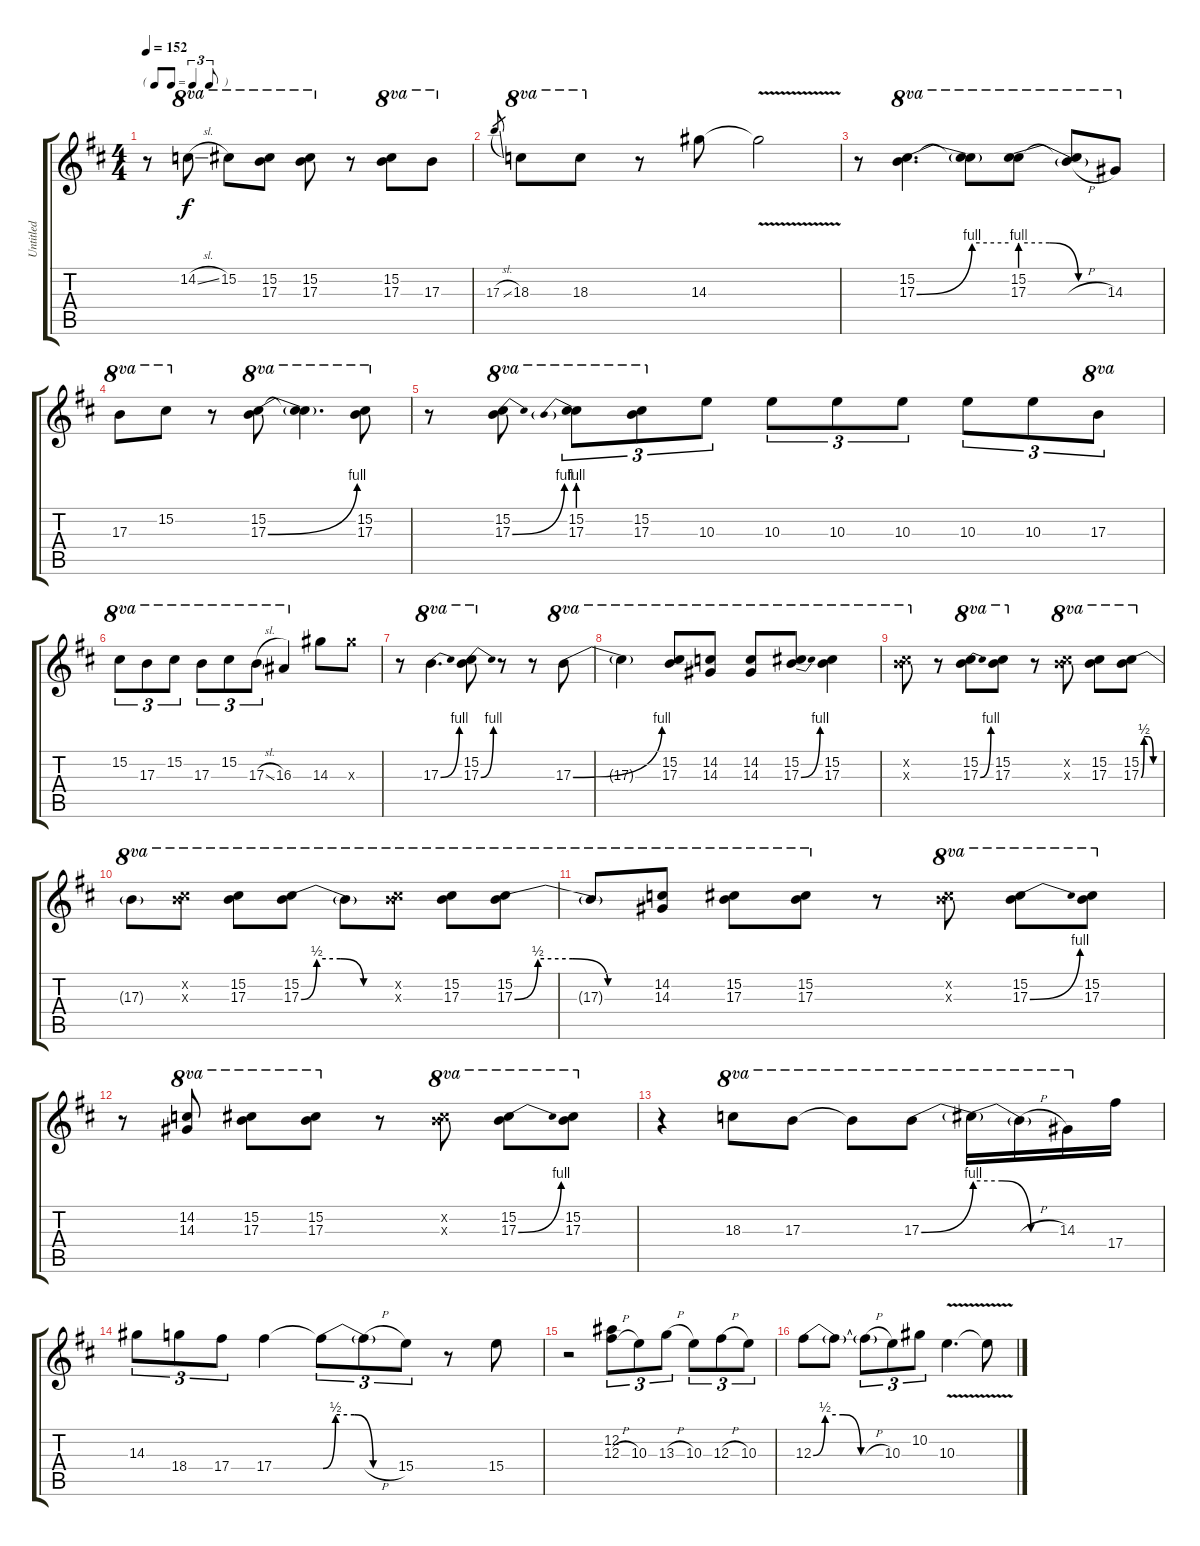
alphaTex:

\track ("Untitled" "Untitled") {instrument distortionguitar}
\staff {score tabs}
\tuning (Eb4 Bb3 Gb3 Db3 Ab2 Eb2) {hide}
\ts (4 4)
\tf triplet8th
\tempo 152
\clef g2
\ks d
r.8{dy f} 14.2{sl}.8{ot 8va} 15.2.8{ot 8va} (15.2 17.3).8{ot 8va} (15.2 17.3).8{ot 8va} r.8 (15.2 17.3).8{ot 8va} 17.3.8{ot 8va} |
17.3{sl}.8{gr} 18.3.8{ot 8va} 18.3.8{ot 8va} r.8 14.3.8 14.3{v t}.2 |
r.8 (15.2 17.3{be (bend 0 0 60 4)}).4{d ot 8va} (15.2{t} 17.3{be (hold 0 4 60 4) t}).8{ot 8va} (15.2 17.3{be (custom 0 4 20 4 40 0 60 0)}).8{ot 8va} (15.2{t} 17.3{h t}).8{ot 8va} 14.3.8{ot 8va} |
17.3.8{ot 8va} 15.2.8{ot 8va} r.8 (15.2 17.3{be (bend 0 0 60 4)}).8{ot 8va} (15.2{t} 17.3{t}).4{d ot 8va} (15.2 17.3).8{ot 8va} |
r.8 (15.2 17.3{be (bend 0 0 60 4)}).8{ot 8va} (15.2 17.3{be (prebend 0 4 60 4)}).8{tu (3 2) ot 8va} (15.2 17.3).8{tu (3 2) ot 8va} 10.3.8{tu (3 2)} 10.3.8{tu (3 2)} 10.3.8{tu (3 2)} 10.3.8{tu (3 2)} 10.3.8{tu (3 2)} 10.3.8{tu (3 2)} 17.3.8{tu (3 2) ot 8va} |
15.2.8{tu (3 2) ot 8va} 17.3.8{tu (3 2) ot 8va} 15.2.8{tu (3 2) ot 8va} 17.3.8{tu (3 2) ot 8va} 15.2.8{tu (3 2) ot 8va} 17.3{sl}.8{tu (3 2) ot 8va} 16.3.4{ot 8va} 14.3.8 14.3{x}.8 |
r.8 17.3{be (bend 0 0 60 4)}.4{d ot 8va} (15.2 17.3{be (bend 0 0 60 4)}).8{ot 8va} r.8 r.8 17.3{be (bend 0 0 60 4)}.8{ot 8va} |
17.3{t}.4{ot 8va} (15.2 17.3).8{ot 8va} (14.2 14.3).8{ot 8va} (14.2 14.3).8{ot 8va} (15.2 17.3{be (bend 0 0 60 4)}).8{ot 8va} (15.2 17.3).4{ot 8va} |
(15.2{x} 17.3{x}).8{ot 8va} r.8 (15.2 17.3{be (bend 0 0 60 4)}).8{ot 8va} (15.2 17.3).8{ot 8va} r.8 (15.2{x} 17.3{x}).8{ot 8va} (15.2 17.3).8{ot 8va} (15.2 17.3{be (custom 0 0 10 2 25 2 40 0 60 0)}).8{ot 8va} |
17.3{t}.8{ot 8va} (15.2{x} 17.3{x}).8{ot 8va} (15.2 17.3).8{ot 8va} (15.2 17.3{be (custom 0 0 10 2 25 2 40 0 60 0)}).8{ot 8va} 17.3{t}.8{ot 8va} (15.2{x} 17.3{x}).8{ot 8va} (15.2 17.3).8{ot 8va} (15.2 17.3{be (custom 0 0 10 2 25 2 40 0 60 0)}).8{ot 8va} |
17.3{t}.8{ot 8va} (14.2 14.3).8{ot 8va} (15.2 17.3).8{ot 8va} (15.2 17.3).8{ot 8va} r.8 (15.2{x} 17.3{x}).8{ot 8va} (15.2 17.3{be (bend 0 0 60 4)}).8{ot 8va} (15.2 17.3).8{ot 8va} |
r.8 (14.2 14.3).8{ot 8va} (15.2 17.3).8{ot 8va} (15.2 17.3).8{ot 8va} r.8 (15.2{x} 17.3{x}).8{ot 8va} (15.2 17.3{be (bend 0 0 60 4)}).8{ot 8va} (15.2 17.3).8{ot 8va} |
r.4 18.3.8{ot 8va} 17.3.8{ot 8va} 17.3{t}.8{ot 8va} 17.3{be (bend 0 0 60 4)}.8{ot 8va} 17.3{be (custom 0 4 20 4 40 0 60 0) t}.16{ot 8va} 17.3{h t}.16{ot 8va} 14.3.16{ot 8va} 17.4.16 |
14.3.8{tu (3 2)} 18.4.8{tu (3 2)} 17.4.8{tu (3 2)} 17.4.4 17.4{be (custom 0 0 10 2 25 2 40 0 60 0) t}.8{tu (3 2)} 17.4{h t}.8{tu (3 2)} 15.4.8{tu (3 2)} r.8 15.4.8 |
r.2 (12.2 12.3{h}).8{tu (3 2)} 10.3.8{tu (3 2)} 13.3{h}.8{tu (3 2)} 10.3.8{tu (3 2)} 12.3{h}.8{tu (3 2)} 10.3.8{tu (3 2)} |
12.3{be (custom 0 0 10 2 25 2 40 0 60 0)}.8 12.3{t}.8 12.3{h t}.8{tu (3 2)} 10.3.8{tu (3 2)} 10.2.8{tu (3 2)} 10.3{v}.4{d} 10.3{t}.8
